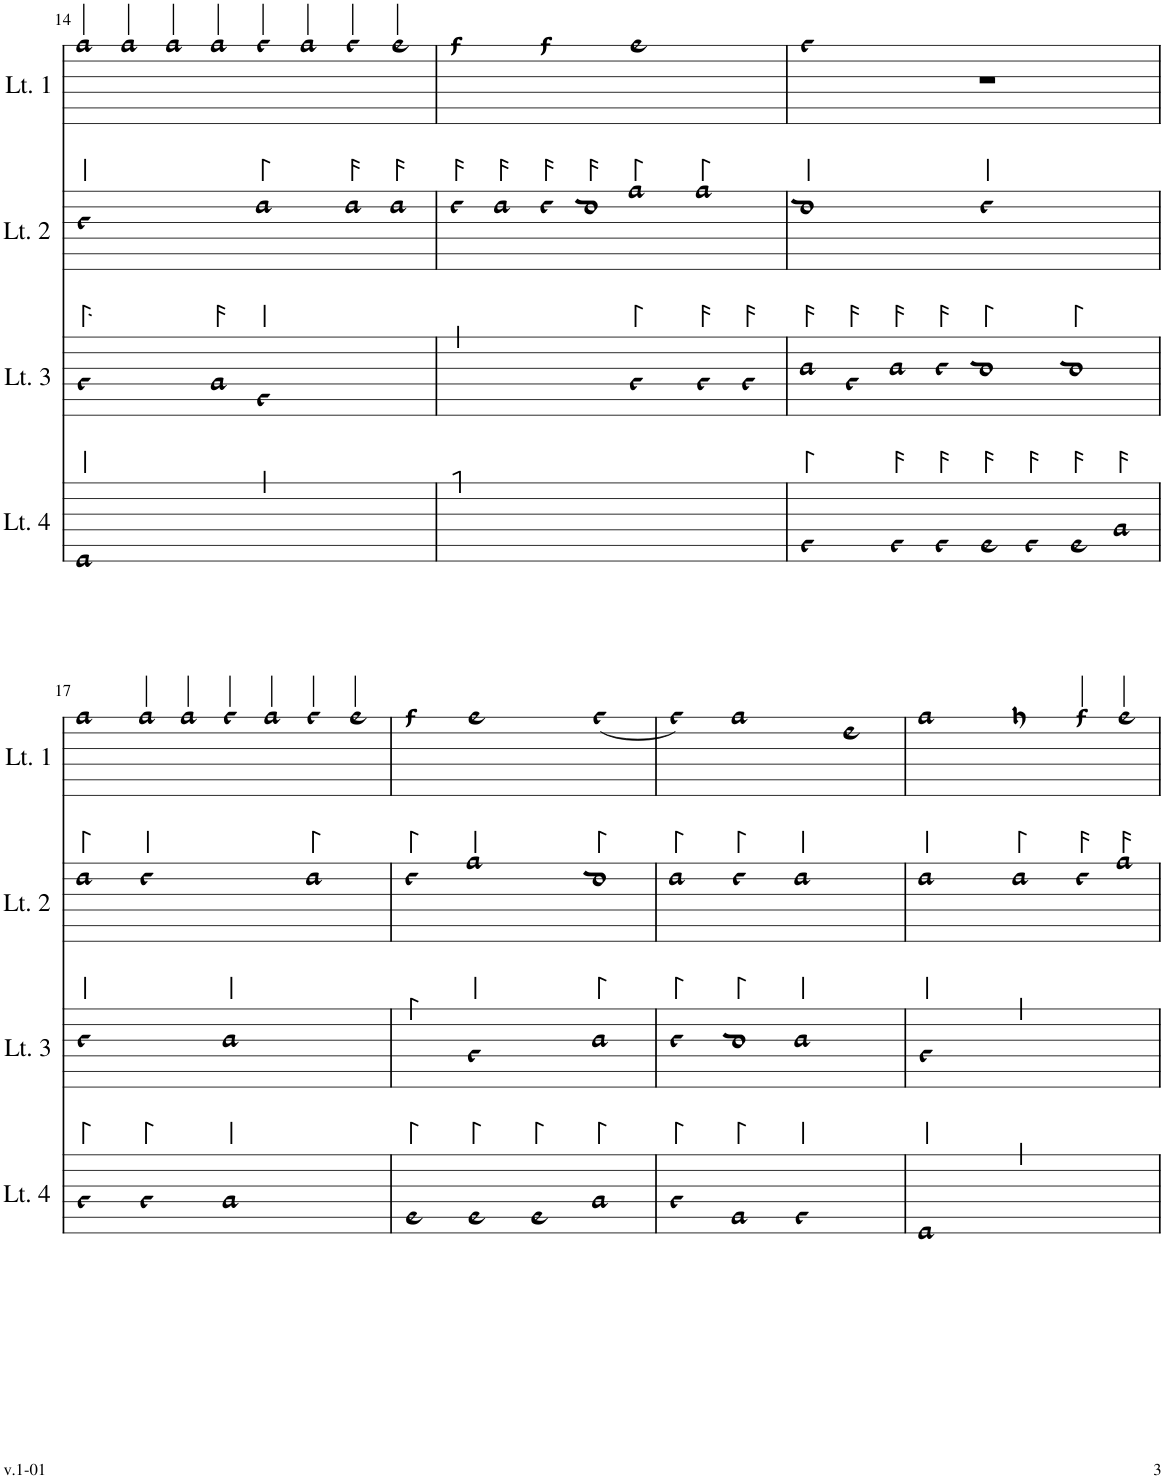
**kern	**kern	**kern	**kern
*part4	*part3	*part2	*part1
*staff4	*staff3	*staff2	*staff1
*I"Lute 4	*I"Lute 3	*I"Lute 2	*I"Lute 1
*I'Lt. 4	*I'Lt. 3	*I'Lt. 2	*I'Lt. 1
!!LO:PB:g=z
*k[]	*k[]	*k[]	*k[]
*M4/2	*M4/2	*M4/2	*M4/2
*met(c|)	*met(c|)	*met(c|)	*met(c|)
=14	=14	=14	=14
1GG	2.G	1B	4g/
.	.	.	4g/
.	.	.	4g/
.	4F	.	4g/
1r	1D	2d	4a/
.	.	.	4g/
.	.	4d	4a/
.	.	4d	4b/
=15	=15	=15	=15
0r	1r	4e	2cc
.	.	4d	.
.	.	4e	2cc
.	.	4f	.
.	2G	2g	1b
.	4G	2g	.
.	4G	.	.
=16	=16	=16	=16
2D	4A	1f	1a
.	4G	.	.
4D	4A	.	.
4D	4B	.	.
4E	2c	1e	1r
4D	.	.	.
4E	2c	.	.
4F	.	.	.
!!LO:LB:g=z
=17	=17	=17	=17
2G	1B	2d	2g
2G	.	1e	4g/
.	.	.	4g/
1F	1A	.	4a/
.	.	.	4g/
.	.	2d	4a/
.	.	.	4b/
=18	=18	=18	=18
2E	2r	2e	2cc
2E	1G	1g	1b
2E	.	.	.
2F	2A	2f	[2a
=19	=19	=19	=19
2G	2B	2d	2a]
2C	2c	2e	1g
1D	1A	1d	.
.	.	.	2f#
=20	=20	=20	=20
1GG	1G	1d	1g
1r	1r	2d	2dd
.	.	4e	4cc/
.	.	4g	4b/
=	=	=	=
*-	*-	*-	*-
